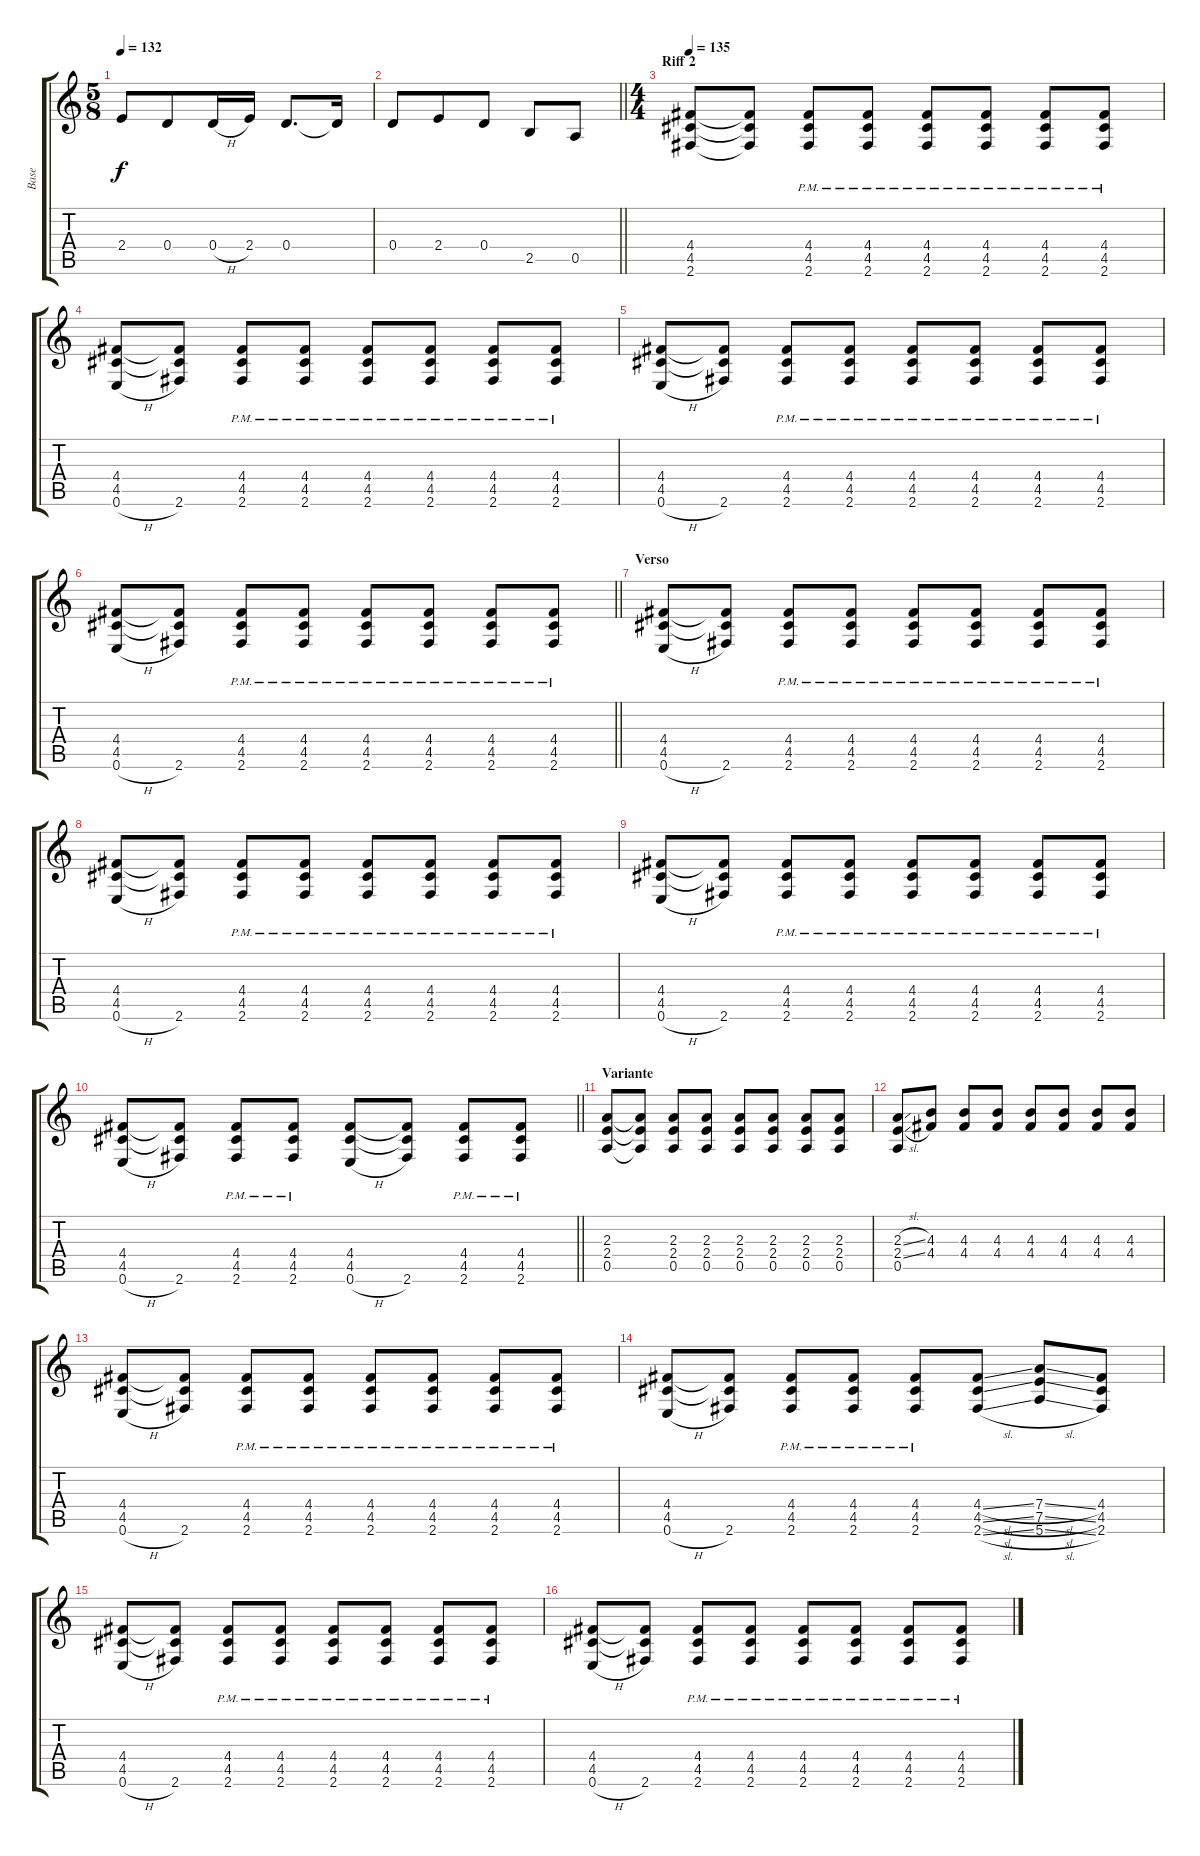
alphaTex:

\track ("Base" "Base") {instrument distortionguitar}
\staff {score tabs}
\tuning (E4 B3 G3 D3 A2 E2) {hide}
\ts (5 8)
\tempo 132
\clef g2
\ks c
2.4.8{dy f} 0.4.8 0.4{h}.16 2.4.16 0.4.8{d} 0.4{t}.16 |
\barLineRight lightlight
0.4.8 2.4.8 0.4.8 2.5.8 0.5.8 |
\ts (4 4)
\section ("" "Riff 2")
\tempo 135
(4.4 4.5 2.6).8 (4.4{t} 4.5{t} 2.6{t}).8 (4.4{pm} 4.5{pm} 2.6{pm}).8 (4.4{pm} 4.5{pm} 2.6{pm}).8 (4.4{pm} 4.5{pm} 2.6{pm}).8 (4.4{pm} 4.5{pm} 2.6{pm}).8 (4.4{pm} 4.5{pm} 2.6{pm}).8 (4.4{pm} 4.5{pm} 2.6{pm}).8 |
(4.4 4.5 0.6{h}).8 (4.4{t} 4.5{t} 2.6).8 (4.4{pm} 4.5{pm} 2.6{pm}).8 (4.4{pm} 4.5{pm} 2.6{pm}).8 (4.4{pm} 4.5{pm} 2.6{pm}).8 (4.4{pm} 4.5{pm} 2.6{pm}).8 (4.4{pm} 4.5{pm} 2.6{pm}).8 (4.4{pm} 4.5{pm} 2.6{pm}).8 |
(4.4 4.5 0.6{h}).8 (4.4{t} 4.5{t} 2.6).8 (4.4{pm} 4.5{pm} 2.6{pm}).8 (4.4{pm} 4.5{pm} 2.6{pm}).8 (4.4{pm} 4.5{pm} 2.6{pm}).8 (4.4{pm} 4.5{pm} 2.6{pm}).8 (4.4{pm} 4.5{pm} 2.6{pm}).8 (4.4{pm} 4.5{pm} 2.6{pm}).8 |
\barLineRight lightlight
(4.4 4.5 0.6{h}).8 (4.4{t} 4.5{t} 2.6).8 (4.4{pm} 4.5{pm} 2.6{pm}).8 (4.4{pm} 4.5{pm} 2.6{pm}).8 (4.4{pm} 4.5{pm} 2.6{pm}).8 (4.4{pm} 4.5{pm} 2.6{pm}).8 (4.4{pm} 4.5{pm} 2.6{pm}).8 (4.4{pm} 4.5{pm} 2.6{pm}).8 |
\section ("" "Verso")
(4.4 4.5 0.6{h}).8 (4.4{t} 4.5{t} 2.6).8 (4.4{pm} 4.5{pm} 2.6{pm}).8 (4.4{pm} 4.5{pm} 2.6{pm}).8 (4.4{pm} 4.5{pm} 2.6{pm}).8 (4.4{pm} 4.5{pm} 2.6{pm}).8 (4.4{pm} 4.5{pm} 2.6{pm}).8 (4.4{pm} 4.5{pm} 2.6{pm}).8 |
(4.4 4.5 0.6{h}).8 (4.4{t} 4.5{t} 2.6).8 (4.4{pm} 4.5{pm} 2.6{pm}).8 (4.4{pm} 4.5{pm} 2.6{pm}).8 (4.4{pm} 4.5{pm} 2.6{pm}).8 (4.4{pm} 4.5{pm} 2.6{pm}).8 (4.4{pm} 4.5{pm} 2.6{pm}).8 (4.4{pm} 4.5{pm} 2.6{pm}).8 |
(4.4 4.5 0.6{h}).8 (4.4{t} 4.5{t} 2.6).8 (4.4{pm} 4.5{pm} 2.6{pm}).8 (4.4{pm} 4.5{pm} 2.6{pm}).8 (4.4{pm} 4.5{pm} 2.6{pm}).8 (4.4{pm} 4.5{pm} 2.6{pm}).8 (4.4{pm} 4.5{pm} 2.6{pm}).8 (4.4{pm} 4.5{pm} 2.6{pm}).8 |
\barLineRight lightlight
(4.4 4.5 0.6{h}).8 (4.4{t} 4.5{t} 2.6).8 (4.4{pm} 4.5{pm} 2.6{pm}).8 (4.4{pm} 4.5{pm} 2.6{pm}).8 (4.4 4.5 0.6{h}).8 (4.4{t} 4.5{t} 2.6).8 (4.4{pm} 4.5{pm} 2.6{pm}).8 (4.4{pm} 4.5{pm} 2.6{pm}).8 |
\section ("" "Variante")
(2.3 2.4 0.5).8 (2.3{t} 2.4{t} 0.5{t}).8 (2.3 2.4 0.5).8 (2.3 2.4 0.5).8 (2.3 2.4 0.5).8 (2.3 2.4 0.5).8 (2.3 2.4 0.5).8 (2.3 2.4 0.5).8 |
(2.3{sl} 2.4{sl} 0.5).8 (4.3 4.4).8 (4.3 4.4).8 (4.3 4.4).8 (4.3 4.4).8 (4.3 4.4).8 (4.3 4.4).8 (4.3 4.4).8 |
(4.4 4.5 0.6{h}).8 (4.4{t} 4.5{t} 2.6).8 (4.4{pm} 4.5{pm} 2.6{pm}).8 (4.4{pm} 4.5{pm} 2.6{pm}).8 (4.4{pm} 4.5{pm} 2.6{pm}).8 (4.4{pm} 4.5{pm} 2.6{pm}).8 (4.4{pm} 4.5{pm} 2.6{pm}).8 (4.4{pm} 4.5{pm} 2.6{pm}).8 |
(4.4 4.5 0.6{h}).8 (4.4{t} 4.5{t} 2.6).8 (4.4{pm} 4.5{pm} 2.6{pm}).8 (4.4{pm} 4.5{pm} 2.6{pm}).8 (4.4{pm} 4.5{pm} 2.6{pm}).8 (4.4{sl} 4.5{sl} 2.6{sl}).8 (7.4{sl} 7.5{sl} 5.6{sl}).8 (4.4 4.5 2.6).8 |
(4.4 4.5 0.6{h}).8 (4.4{t} 4.5{t} 2.6).8 (4.4{pm} 4.5{pm} 2.6{pm}).8 (4.4{pm} 4.5{pm} 2.6{pm}).8 (4.4{pm} 4.5{pm} 2.6{pm}).8 (4.4{pm} 4.5{pm} 2.6{pm}).8 (4.4{pm} 4.5{pm} 2.6{pm}).8 (4.4{pm} 4.5{pm} 2.6{pm}).8 |
(4.4 4.5 0.6{h}).8 (4.4{t} 4.5{t} 2.6).8 (4.4{pm} 4.5{pm} 2.6{pm}).8 (4.4{pm} 4.5{pm} 2.6{pm}).8 (4.4{pm} 4.5{pm} 2.6{pm}).8 (4.4{pm} 4.5{pm} 2.6{pm}).8 (4.4{pm} 4.5{pm} 2.6{pm}).8 (4.4{pm} 4.5{pm} 2.6{pm}).8
